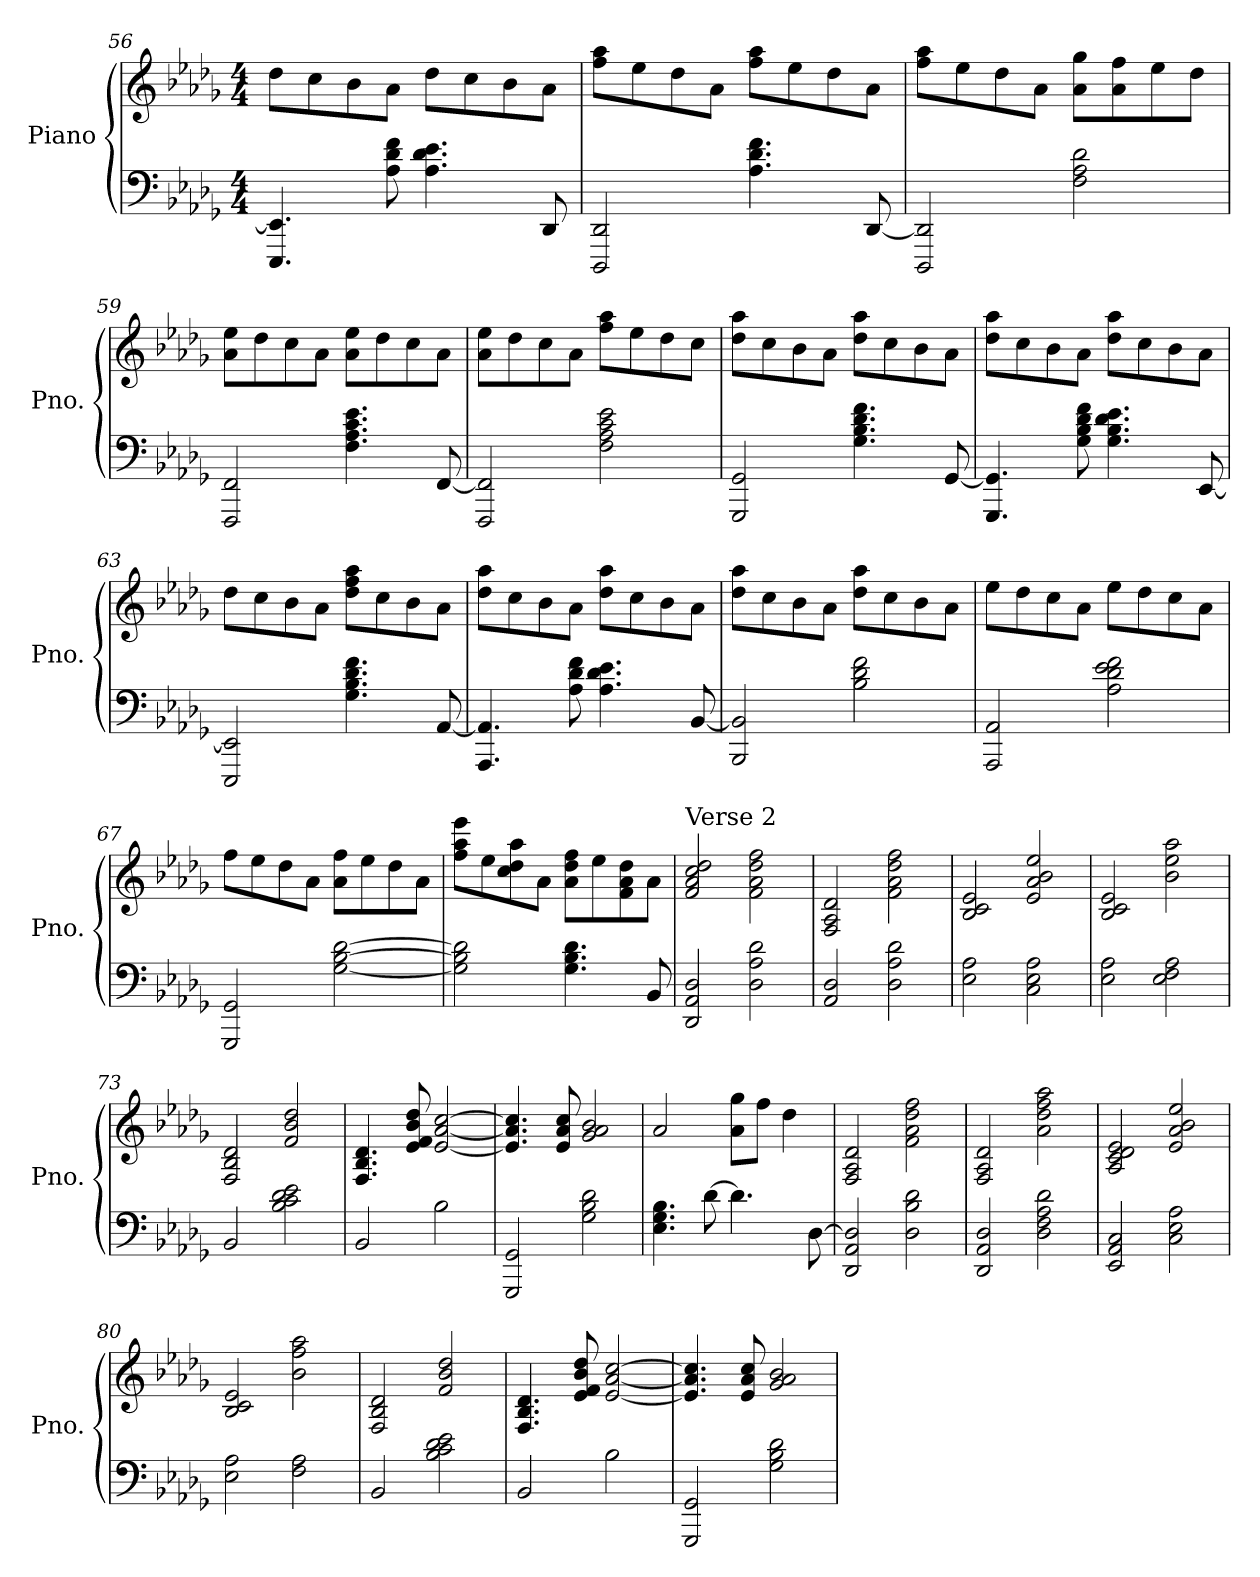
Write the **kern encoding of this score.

**kern	**kern
*part1	*part1
*staff2	*staff1
*I"Piano	*
*I'Pno.	*
!!LO:LB:g=z
*clefF4	*clefG2
*k[b-e-a-d-g-]	*k[b-e-a-d-g-]
*M4/4	*M4/4
=56	=56
4.EEE-/ 4.EE-/]	8dd-\L
.	8cc\
.	8b-\
8A-\ 8d-\ 8f\	8a-\J
4.A-\ 4.d-\ 4.e-\	8dd-\L
.	8cc\
.	8b-\
8DD-/	8a-\J
=57	=57
2DDD-/ 2DD-/	8ff\ 8aa-\L
.	8ee-\
.	8dd-\
.	8a-\J
4.A-\ 4.d-\ 4.f\	8ff\ 8aa-\L
.	8ee-\
.	8dd-\
[8DD-/	8a-\J
=58	=58
2DDD-/ 2DD-/]	8ff\ 8aa-\L
.	8ee-\
.	8dd-\
.	8a-\J
2F\ 2A-\ 2d-\	8a-\ 8gg-\L
.	8a-\ 8ff\
.	8ee-\
.	8dd-\J
=59	=59
2FFF/ 2FF/	8a-\ 8ee-\L
.	8dd-\
.	8cc\
.	8a-\J
4.F\ 4.A-\ 4.c\ 4.e-\	8a-\ 8ee-\L
.	8dd-\
.	8cc\
[8FF/	8a-\J
=60	=60
2FFF/ 2FF/]	8a-\ 8ee-\L
.	8dd-\
.	8cc\
.	8a-\J
2F\ 2A-\ 2c\ 2e-\	8ff\ 8aa-\L
.	8ee-\
.	8dd-\
.	8cc\J
!!LO:LB:g=z
=61	=61
2GGG-/ 2GG-/	8dd-\ 8aa-\L
.	8cc\
.	8b-\
.	8a-\J
4.G-\ 4.B-\ 4.d-\ 4.f\	8dd-\ 8aa-\L
.	8cc\
.	8b-\
[8GG-/	8a-\J
=62	=62
4.GGG-/ 4.GG-/]	8dd-\ 8aa-\L
.	8cc\
.	8b-\
8G-\ 8B-\ 8d-\ 8f\	8a-\J
4.G-\ 4.B-\ 4.d-\ 4.e-\	8dd-\ 8aa-\L
.	8cc\
.	8b-\
[8EE-/	8a-\J
=63	=63
2EEE-/ 2EE-/]	8dd-\L
.	8cc\
.	8b-\
.	8a-\J
4.G-\ 4.B-\ 4.d-\ 4.f\	8dd-\ 8ff\ 8aa-\L
.	8cc\
.	8b-\
[8AA-/	8a-\J
=64	=64
4.AAA-/ 4.AA-/]	8dd-\ 8aa-\L
.	8cc\
.	8b-\
8A-\ 8d-\ 8f\	8a-\J
4.A-\ 4.d-\ 4.e-\	8dd-\ 8aa-\L
.	8cc\
.	8b-\
[8BB-/	8a-\J
!!LO:LB:g=z
=65	=65
2BBB-/ 2BB-/]	8dd-\ 8aa-\L
.	8cc\
.	8b-\
.	8a-\J
2B-\ 2d-\ 2f\	8dd-\ 8aa-\L
.	8cc\
.	8b-\
.	8a-\J
=66	=66
2AAA-/ 2AA-/	8ee-\L
.	8dd-\
.	8cc\
.	8a-\J
2A-\ 2d-\ 2e-\ 2f\	8ee-\L
.	8dd-\
.	8cc\
.	8a-\J
=67	=67
2GGG-/ 2GG-/	8ff\L
.	8ee-\
.	8dd-\
.	8a-\J
[2G-\ [2B-\ [2d-\	8a-\ 8ff\L
.	8ee-\
.	8dd-\
.	8a-\J
=68	=68
2G-\] 2B-\] 2d-\]	8ff\ 8aa-\ 8eee-\L
.	8ee-\
.	8cc\ 8dd-\ 8aa-\
.	8a-\J
4.G-\ 4.B-\ 4.d-\	8a-\ 8dd-\ 8ff\L
.	8ee-\
.	8f\ 8a-\ 8dd-\
8BB-/	8a-\J
=69	=69
!	!LO:TX:a:t=Verse 2
2DD-/ 2AA-/ 2D-/	2f/ 2a-/ 2cc/ 2dd-/
2D-\ 2A-\ 2d-\	2f\ 2a-\ 2dd-\ 2ff\
=70	=70
2AA-/ 2D-/	2F/ 2A-/ 2d-/
2D-\ 2A-\ 2d-\	2f\ 2a-\ 2dd-\ 2ff\
!!LO:LB:g=z
=71	=71
2E-\ 2A-\	2B-/ 2c/ 2e-/
2C\ 2E-\ 2A-\	2e-/ 2a-/ 2b-/ 2ee-/
=72	=72
2E-\ 2A-\	2B-/ 2c/ 2e-/
2E-\ 2F\ 2A-\	2b-\ 2ee-\ 2aa-\
=73	=73
2BB-/	2F/ 2B-/ 2d-/
2B-\ 2c\ 2d-\ 2e-\	2f/ 2b-/ 2dd-/
=74	=74
2BB-/	4.F/ 4.B-/ 4.d-/
.	8e-/ 8f/ 8b-/ 8dd-/
2B-\	[2e-/ [2a-/ [2cc/
=75	=75
2GGG-/ 2GG-/	4.e-/] 4.a-/] 4.cc/]
.	8e-/ 8a-/ 8cc/
2G-\ 2B-\ 2d-\	2g-/ 2a-/ 2b-/
=76	=76
4.E-\ 4.G-\ 4.B-\	2a-/
[8d-\	.
4.d-\]	8a-\ 8gg-\L
.	8ff\J
.	4dd-\
[8D-\	.
=77	=77
2DD-/ 2AA-/ 2D-/]	2F/ 2A-/ 2d-/
2D-\ 2B-\ 2d-\	2f\ 2a-\ 2dd-\ 2ff\
=78	=78
2DD-/ 2AA-/ 2D-/	2F/ 2A-/ 2d-/
2D-\ 2F\ 2A-\ 2d-\	2a-\ 2dd-\ 2ff\ 2aa-\
=79	=79
2EE-/ 2AA-/ 2C/	2A-/ 2c/ 2d-/ 2e-/
2C\ 2E-\ 2A-\	2e-/ 2a-/ 2b-/ 2ee-/
!!LO:PB:g=z
=80	=80
2E-\ 2A-\	2B-/ 2c/ 2e-/
2F\ 2A-\	2b-\ 2ff\ 2aa-\
=81	=81
2BB-/	2F/ 2B-/ 2d-/
2B-\ 2c\ 2d-\ 2e-\	2f/ 2b-/ 2dd-/
=82	=82
2BB-/	4.F/ 4.B-/ 4.d-/
.	8e-/ 8f/ 8b-/ 8dd-/
2B-\	[2e-/ [2a-/ [2cc/
=83	=83
2GGG-/ 2GG-/	4.e-/] 4.a-/] 4.cc/]
.	8e-/ 8a-/ 8cc/
2G-\ 2B-\ 2d-\	2g-/ 2a-/ 2b-/
=	=
*-	*-
